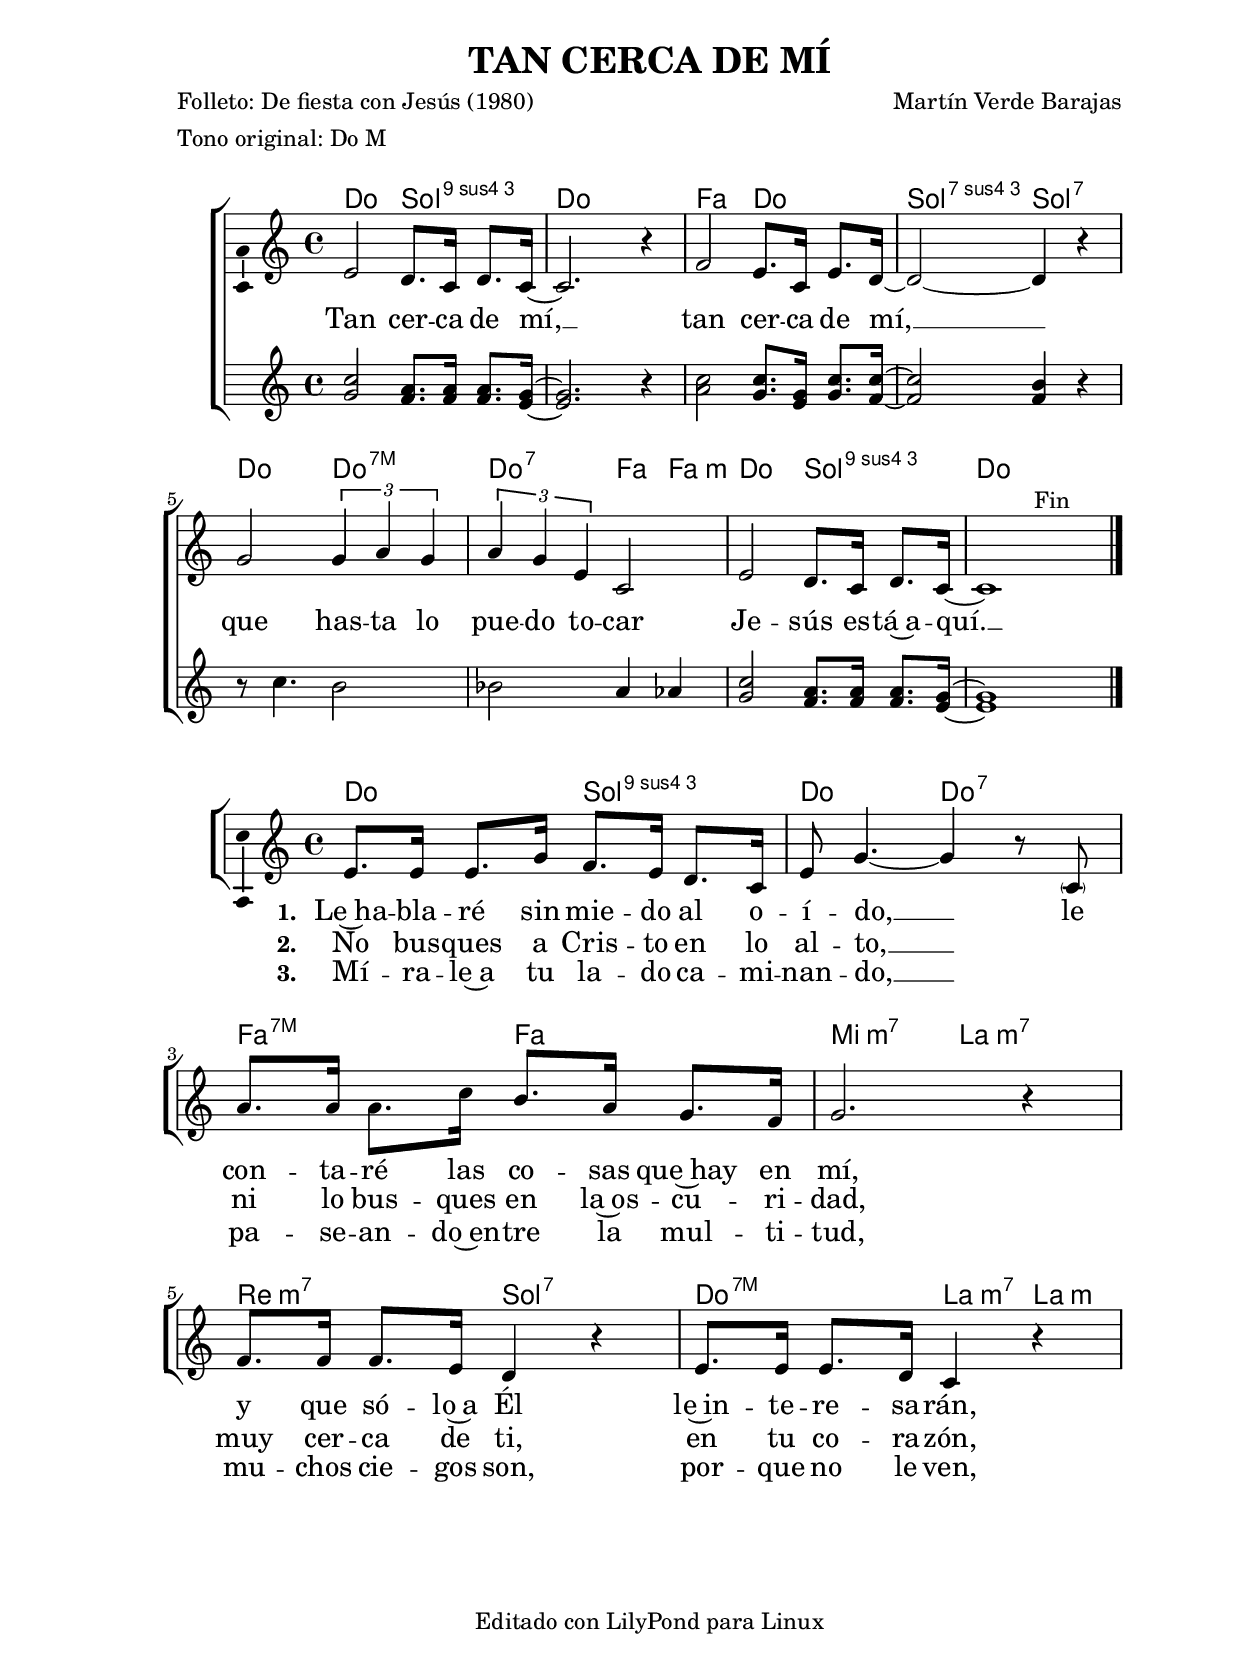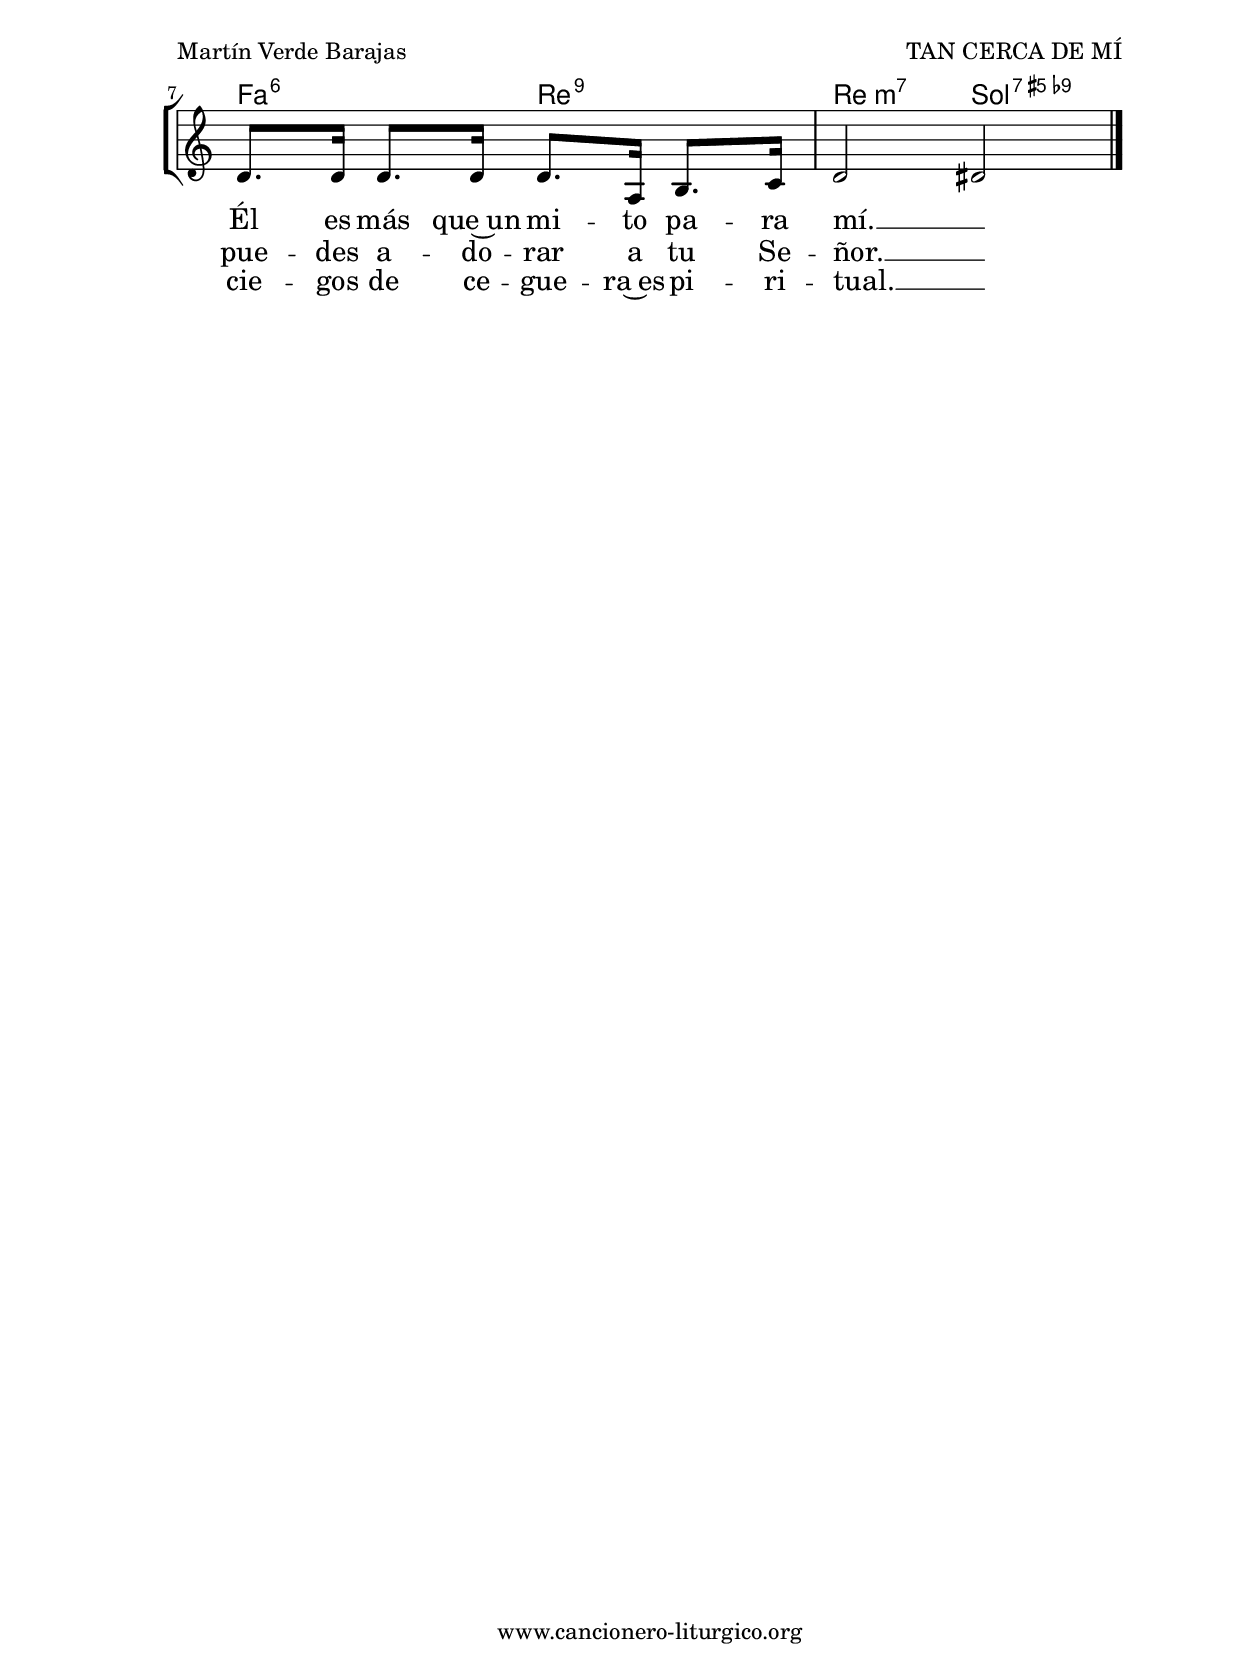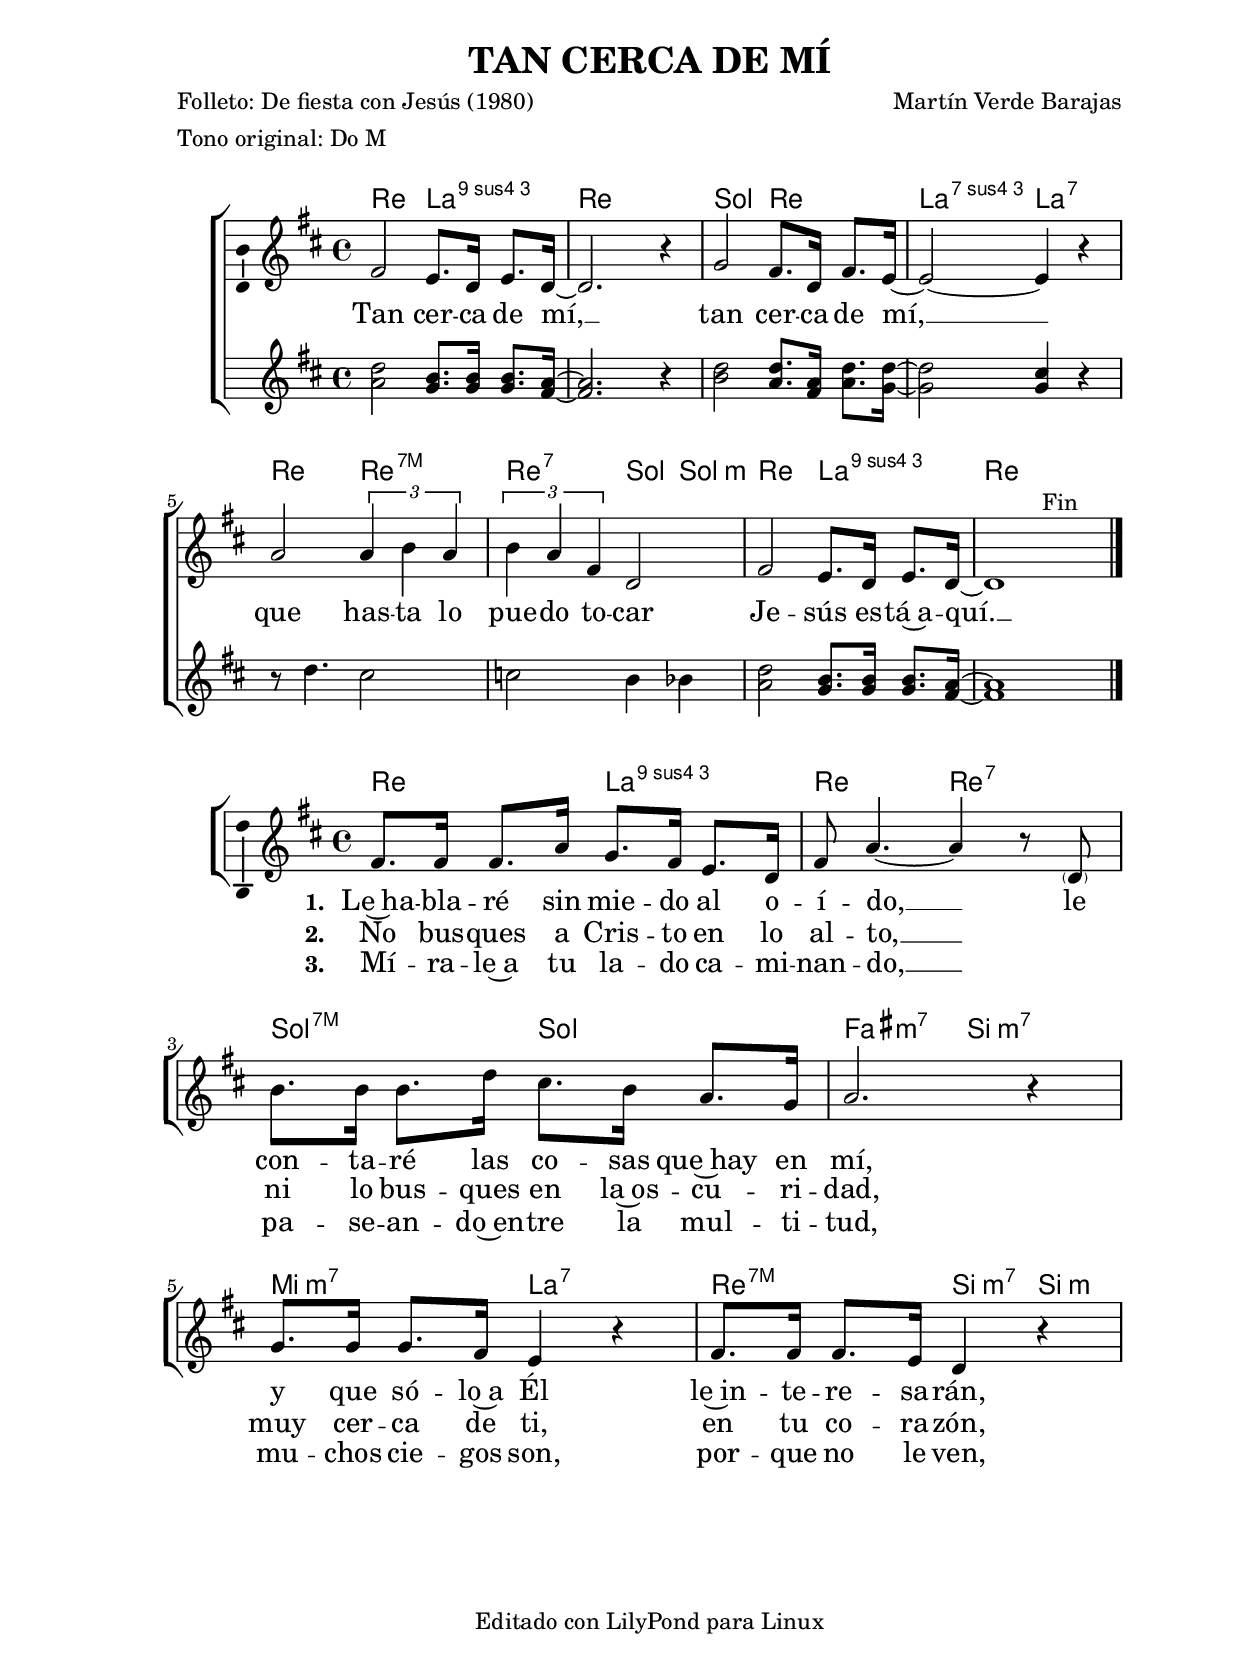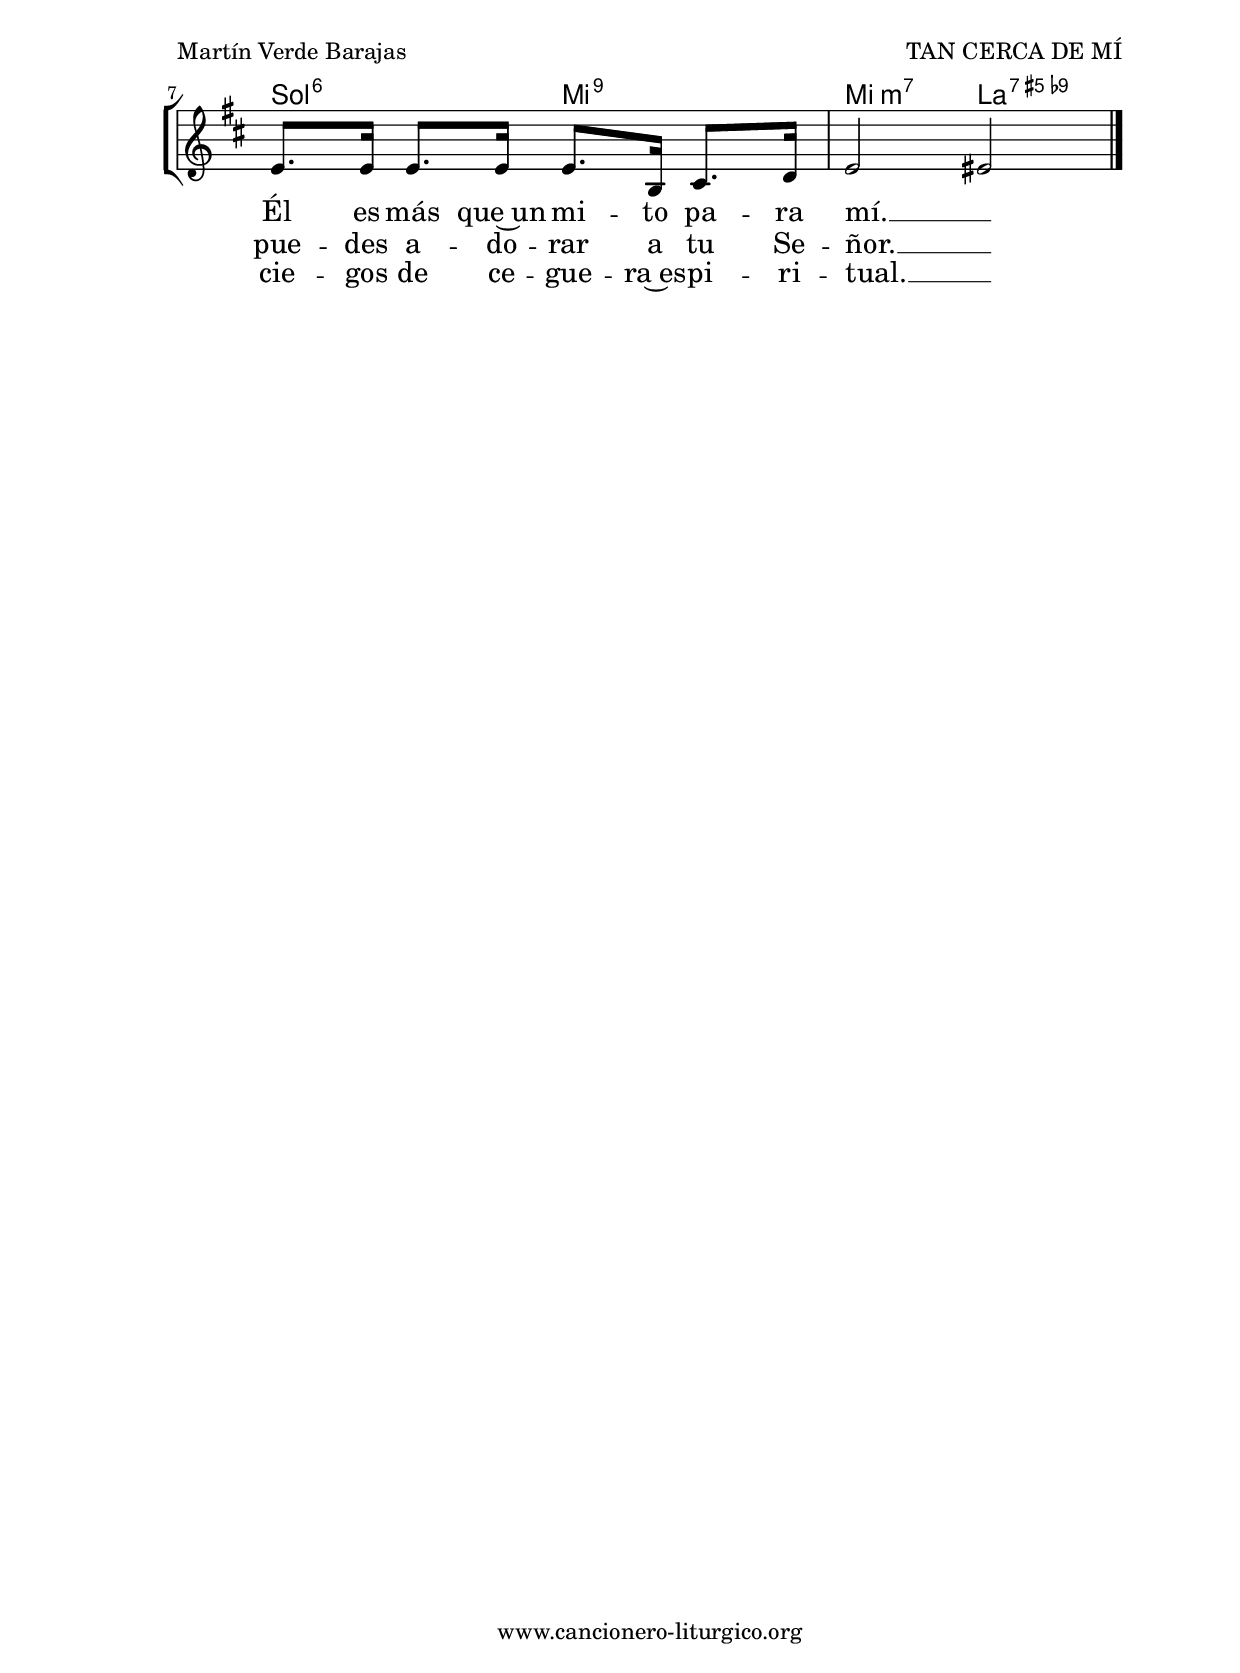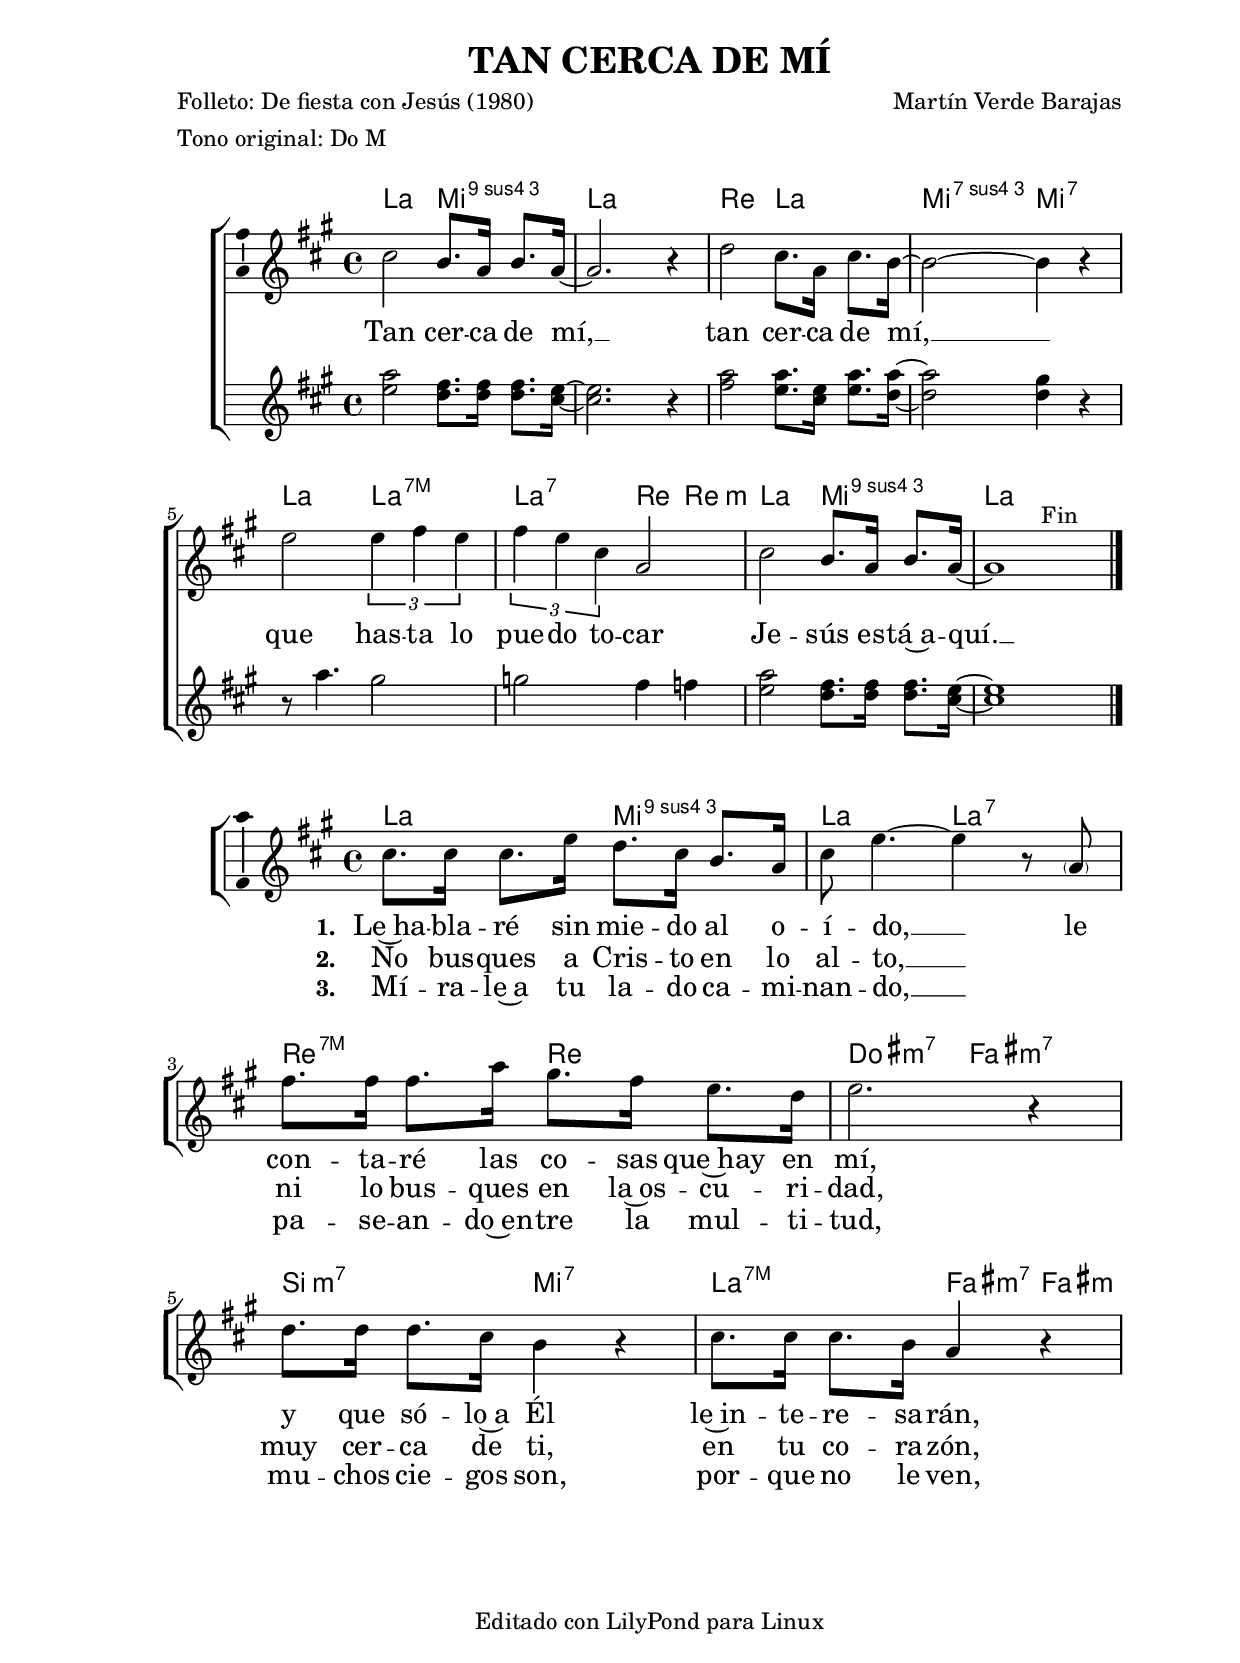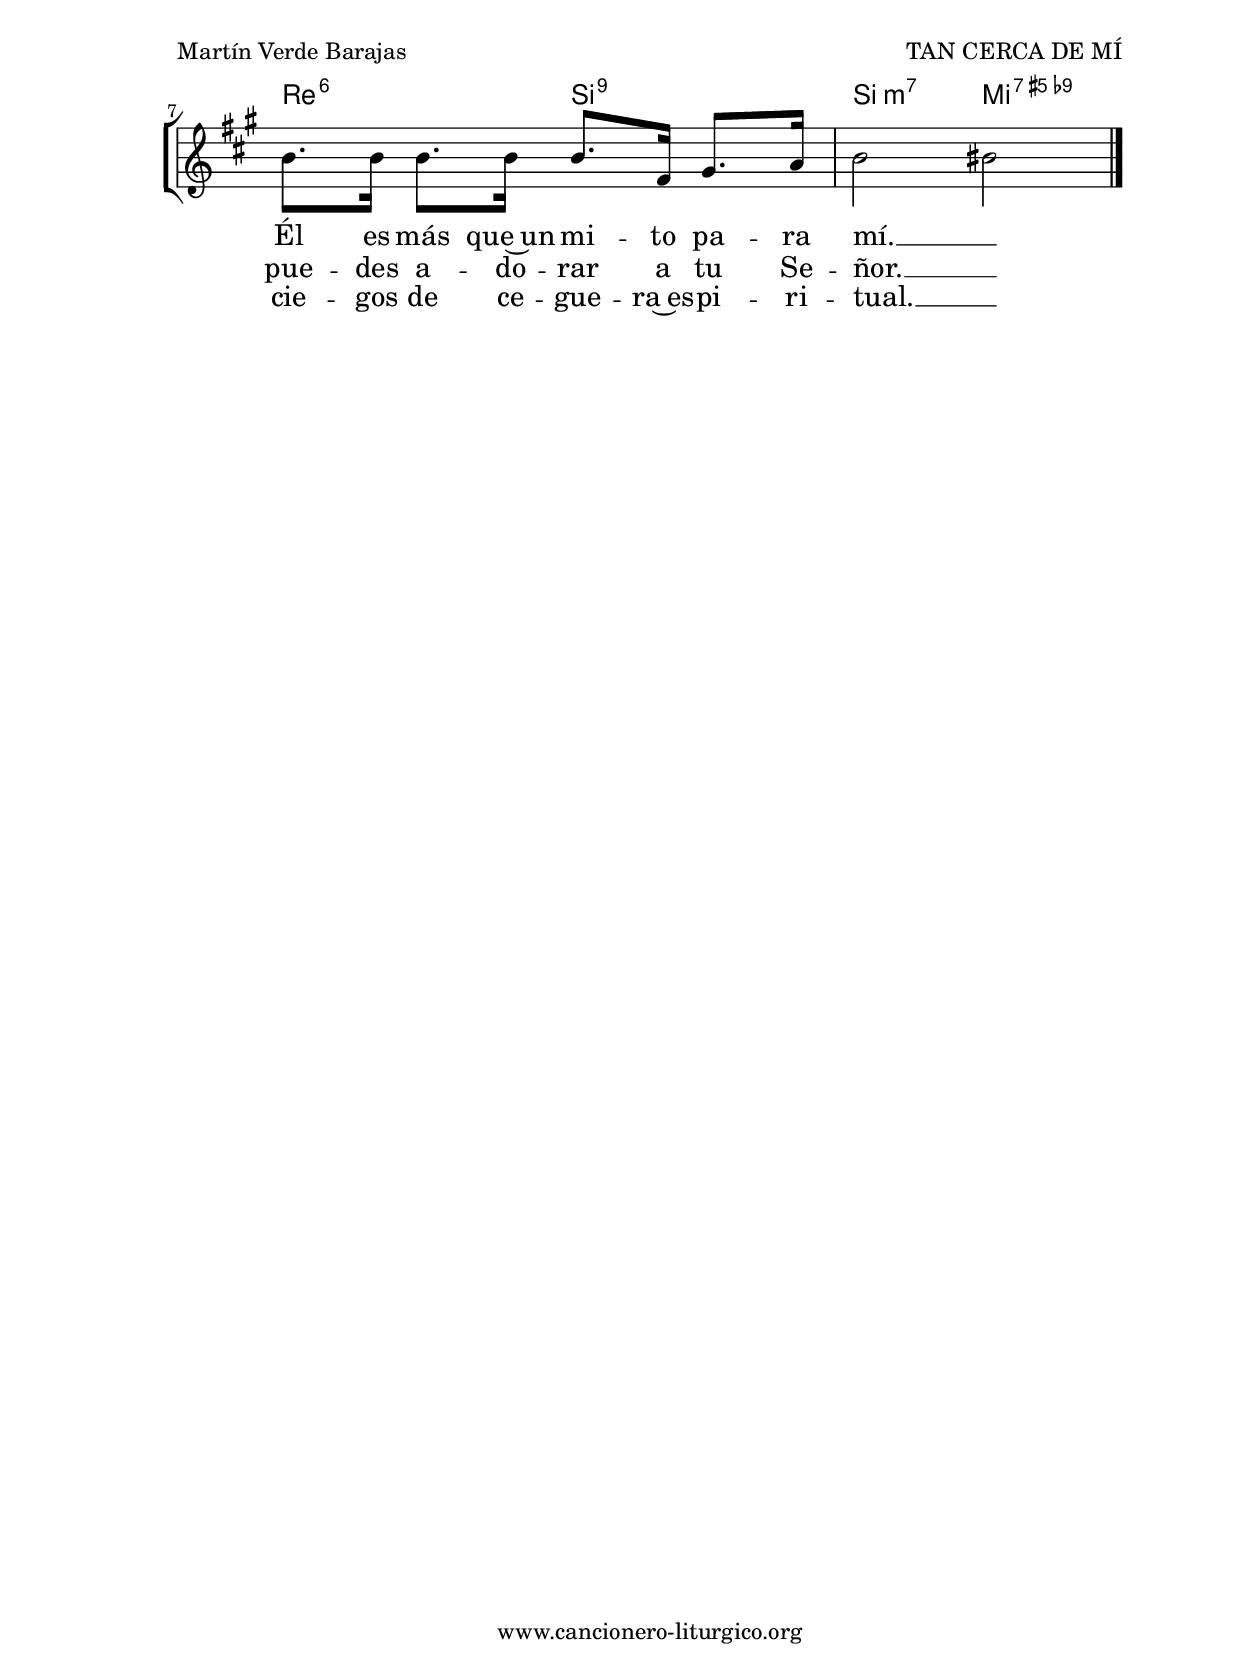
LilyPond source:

%
%para convertir .midi en .wav:
%timidity filename.midi -Ow -o finename.wav
%
%
%Para convertir de .wav a .mp3:
%lame -h -m j filename.wav
%
%
%para escuchar el midi:
%timidity nombrefichero.midi
%


%versión de lilypond para la que se ha escrito esta partitura:
\version "2.16.0"

	%Tamaño papel
	#(set-default-paper-size "a4")
	%Tamaño partitura
	#(set-global-staff-size 20)
	%No responde al pulsar sobre una nota
	#(ly:set-option 'point-and-click #f)

%parámetros del encabezamiento:
\header {
	title = "TAN CERCA DE MÍ"
	subtitle = ""
	composer = "Martín Verde Barajas"
	poet = "Folleto: De fiesta con Jesús (1980)"
%%%	meter = "Canciones Carismáticas del mundo"
	meter = "Tono original: Do M"
	arranger = ""
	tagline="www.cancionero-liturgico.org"
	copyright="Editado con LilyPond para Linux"
	}

%parámetros asociados al papel:
\paper {
	oddHeaderMarkup = \markup {\fill-line { \on-the-fly #not-first-page \fromproperty #'header:title \on-the-fly #not-first-page \fromproperty #'header:composer }}
	evenHeaderMarkup = \markup {\fill-line { \fromproperty #'header:composer \fromproperty #'header:title }}
	#(set-paper-size "a4")
	print-page-number = ##f
	first-page-number = 1
	print-first-page-number = ##f
%	head-separation = 3.0 \cm
	top-margin = 2.0 \cm
	bottom-margin = 0.5\cm
%%%	bottom-margin = -3.5\cm
	left-margin = 3.0 \cm
	line-width = 16.0 \cm 
	indent = 8\mm
	interscoreline = 2.\mm
	between-system-space = 15\mm
%	para que las partituras no llenen la hoja:
	ragged-bottom = ##t
%	idem para la última hoja:
	ragged-last-bottom = ##f
%	para que las partituras llenen el ancho del papel:
	ragged-last = ##f
	after-title-space = 2.5 \cm
%page-count=1
%system-count=5

	%Flexible Vertical Spacing
%	markup-markup-spacing =
%	#'((basic-distance . 15) (minimum-distance . 15) (padding . 3))
	markup-system-spacing =
	#'((basic-distance . 15) (minimum-distance . 15) (padding . 3))
	system-system-spacing =
	#'((basic-distance . 15) (minimum-distance . 15) (padding . 3))
	score-system-spacing =
	#'((basic-distance . 15) (minimum-distance . 15) (padding . 5))
%	top-system-spacing = % header
%	#'((basic-distance . 8) (minimum-distance . 0) (padding . 0))
%	top-markup-spacing =
%	#'((basic-distance . 20) (minimum-distance . 20) (padding . 0))
	last-bottom-spacing = % footer
	#'((basic-distance . 5) (minimum-distance . 5) (padding . 0))
%	score-markup-spacing =
%	#'((basic-distance . 16) (minimum-distance . 13) (padding . 0))

	}


%parámetros que afectan a toda la partitura:
global = {
	%clave de sol (G):
	\clef G
	%armadura:
%	\transpose c d
	\key c \major
	\tempo 4=104
	\set Score.tempoHideNote = ##t
	}


acordes = {
	\italianChords
	\chordmode {
%	\transpose c d
{

\set majorSevenSymbol = \markup { 7M }

c2 g:9.4 c s f c g:7.4 g:7.3 c c:maj7 c:7 f4 f:m c2 g:9.4 c s

	}
	}
}

acordesest = {
	\italianChords
	\chordmode {
%	\transpose c d
{

\set majorSevenSymbol = \markup { 7M }

c2 g:9.4 c c:7 f:maj7 f e:m7 a:m7 d:m7 g:7 c:maj7 a4:m7 a:m f2:6 d:9 d:m7 g:9-.5+

	}
	}
}

melodia = 
%	\transpose c d
{
	\relative c'{
	\time 4/4

e2 d8. c16 d8. c16~
c2. r4
f2 e8. c16 e8. d16~
d2~d4 r4
g2 \times 2/3 {g4 a g}
\times 2/3 {a4 g e} c2
e2 d8. c16 d8. c16~
c1^"         Fin"

\bar "|."
	}
	}

melodiaest = 
%	\transpose c d
{
	\relative c'{
	\time 4/4

e8. e16 e8. g16 f8. e16 d8. c16
e8 g4.~g4 r8 \parenthesize c,8
a'8. a16 a8. c16 b8. a16 g8. f16
g2. r4
f8. f16 f8. e16 d4 r4
e8. e16 e8. d16 c4 r4
d8. d16 d8. d16 d8. a16 b8. c16
d2 dis

\bar "|."
	}
	}

melodiados = 
%	\transpose c d
{
	\relative c''{
	\time 4/4

<<
{
c2 a8. a16 a8. g16~
g2. r4
c2 c8. g16 c8. c16~
c2 b4 r4
}
{
g2 f8. f16 f8. e16~
e2. r4
a2 g8. e16 g8. f16~
f2 f4 r4
}
>>
r8 c'4. b2
bes2 a4 aes
<<
{
c2 a8. a16 a8. g16~
g1
}
{
g2 f8. f16 f8. e16~
e1
}
>>

\bar "|."
	}
	}


texto = \lyricmode {
Tan cer -- ca de mí, __
tan cer -- ca de mí, __
que has -- ta lo pue -- do to -- car
Je -- sús es -- tá~a -- quí. __

	}
textouno = \lyricmode {
\set stanza =#"1. " Le~ha -- bla -- ré sin mie -- do al o -- í -- do, __
le con -- ta -- ré las co -- sas que~hay en mí,
y que só -- lo~a Él
le~in -- te -- re -- sa -- rán,
Él es más que~un mi -- to pa -- ra mí. __ _

	}

textodos = \lyricmode {
\set stanza =#"2. " No bus -- ques a Cris -- to en lo al -- to, __
"  " ni lo bus -- ques en la~os -- cu -- ri -- dad,
muy cer -- ca de ti, en tu co -- ra -- zón,
pue -- des a -- do -- rar a tu Se -- ñor. __ _

	}

textotres = \lyricmode {
\set stanza =#"3. " Mí -- ra -- le~a tu la -- do ca -- mi -- nan -- do, __
"  " pa -- se -- an -- do~en -- tre la mul -- ti -- tud,
mu -- chos cie -- gos son, por -- que no le ven,
cie -- gos de ce -- gue -- ra~es -- pi -- ri -- tual. __ _

	}


acordesStaff = \context ChordNames = acordesStaff <<
	\set chordChanges = ##t
	\acordes
	>>

acordesestStaff = \context ChordNames = acordesestStaff <<
	\set chordChanges = ##t
	\acordesest
	>>


vozStaff = \context Voice = vozStaff
\with {\consists "Ambitus_engraver"}
<<
%	\set Staff.instrumentName = ""
%	\set Staff.shortInstrumentName = ""
%	\set Staff.midiInstrument = #"clarinet"
%	\set Staff.midiInstrument = #"cello"
%	\set Staff.midiInstrument = #"flute"
	\set Staff.midiInstrument = #"electric guitar (jazz)"
%	\set Staff.midiInstrument = #"english horn"
%	\set Staff.midiInstrument = #"violin"
%	\set Staff.midiInstrument = #"glockenspiel"
	\set Staff.midiMinimumVolume = #0.7
	\set Staff.midiMaximumVolume = #0.9
	\global
	\melodia
	>>

vozestStaff = \context Voice = vozestStaff
\with {\consists "Ambitus_engraver"}
<<
%	\set Staff.instrumentName = ""
%	\set Staff.shortInstrumentName = ""
%	\set Staff.midiInstrument = #"clarinet"
%	\set Staff.midiInstrument = #"cello"
%	\set Staff.midiInstrument = #"flute"
	\set Staff.midiInstrument = #"electric guitar (jazz)"
%	\set Staff.midiInstrument = #"english horn"
%	\set Staff.midiInstrument = #"violin"
%	\set Staff.midiInstrument = #"glockenspiel"
	\set Staff.midiMinimumVolume = #0.7
	\set Staff.midiMaximumVolume = #0.9
	\global
	\melodiaest
	>>

vozdosStaff = \context Voice = vozdosStaff
<<
	\set Staff.instrumentName = ""
	\set Staff.shortInstrumentName = ""
	\override Staff.StaffSymbol #'staff-space = #(magstep -0.35)
	\set Staff.midiInstrument = #"flute"
	\set Staff.midiMinimumVolume = #0.7
	\set Staff.midiMaximumVolume = #0.9
	\global
	\melodiados
	>>


textoStaff = \context Lyrics = textoStaff <<
	\lyricsto vozStaff \texto
	>>

textounoStaff = \context Lyrics = textounoStaff <<
	\lyricsto vozestStaff \textouno
	>>

textodosStaff = \context Lyrics = textodosStaff <<
	\lyricsto vozestStaff \textodos
	>>

textotresStaff = \context Lyrics = textotresStaff <<
	\lyricsto vozestStaff \textotres
	>>

\book {
	\score {
		\context ChoirStaff {
%			\override StaffGroup.SystemStartBracket #'collapse-height = #1
%			\override Score.SystemStartBar #'collapse-height = #1
			<<
			\acordesStaff
			\vozStaff
			\textoStaff
			\vozdosStaff
			>>
			}
		\layout {
	 		\context {
				\Lyrics
				\override LyricText #'font-size = #2
				}
	 		 \context {
				\Score
				\override StaffSymbol #'staff-space = #(magstep +3)
				}
			}
		}
	\score {
		\context ChoirStaff {
			\override StaffGroup.SystemStartBracket #'collapse-height = #1
			\override Score.SystemStartBar #'collapse-height = #1
			<<
			\acordesestStaff
			\vozestStaff
			\textounoStaff
			\textodosStaff
			\textotresStaff
			>>
			}
		\layout {
	 		\context {
				\Lyrics
				\override LyricText #'font-size = #2
				}
	 		 \context {
				\Score
				\override StaffSymbol #'staff-space = #(magstep +3)
				}
			}
		}
	\score {
		\unfoldRepeats
		\context ChoirStaff {
			<<
			\acordesStaff
			\vozStaff
			\vozdosStaff
			>>
			<<
			\acordesestStaff
			\vozestStaff
			>>
			}
		\midi {
	 		\context {
	 			\Score
				tempoWholesPerMinute = #(ly:make-moment 70 4)
				}
			}
		}
	}



#(define output-suffix "C")
\book {
	\score {
		\context ChoirStaff {
%			\override StaffGroup.SystemStartBracket #'collapse-height = #1
%			\override Score.SystemStartBar #'collapse-height = #1
\transpose c d
			<<
			\acordesStaff
			\vozStaff
			\textoStaff
			\vozdosStaff
			>>
			}
		\layout {
	 		\context {
				\Lyrics
				\override LyricText #'font-size = #2
				}
	 		 \context {
				\Score
				\override StaffSymbol #'staff-space = #(magstep +3)
				}
			}
		}
	\score {
		\context ChoirStaff {
			\override StaffGroup.SystemStartBracket #'collapse-height = #1
			\override Score.SystemStartBar #'collapse-height = #1
\transpose c d
			<<
			\acordesestStaff
			\vozestStaff
			\textounoStaff
			\textodosStaff
			\textotresStaff
			>>
			}
		\layout {
	 		\context {
				\Lyrics
				\override LyricText #'font-size = #2
				}
	 		 \context {
				\Score
				\override StaffSymbol #'staff-space = #(magstep +3)
				}
			}
		}
	}

#(define output-suffix "S")
\book {
	\score {
		\context ChoirStaff {
%			\override StaffGroup.SystemStartBracket #'collapse-height = #1
%			\override Score.SystemStartBar #'collapse-height = #1
\transpose c a
			<<
			\acordesStaff
			\vozStaff
			\textoStaff
			\vozdosStaff
			>>
			}
		\layout {
	 		\context {
				\Lyrics
				\override LyricText #'font-size = #2
				}
	 		 \context {
				\Score
				\override StaffSymbol #'staff-space = #(magstep +3)
				}
			}
		}
	\score {
		\context ChoirStaff {
			\override StaffGroup.SystemStartBracket #'collapse-height = #1
			\override Score.SystemStartBar #'collapse-height = #1
\transpose c a
			<<
			\acordesestStaff
			\vozestStaff
			\textounoStaff
			\textodosStaff
			\textotresStaff
			>>
			}
		\layout {
	 		\context {
				\Lyrics
				\override LyricText #'font-size = #2
				}
	 		 \context {
				\Score
				\override StaffSymbol #'staff-space = #(magstep +3)
				}
			}
		}
	}


